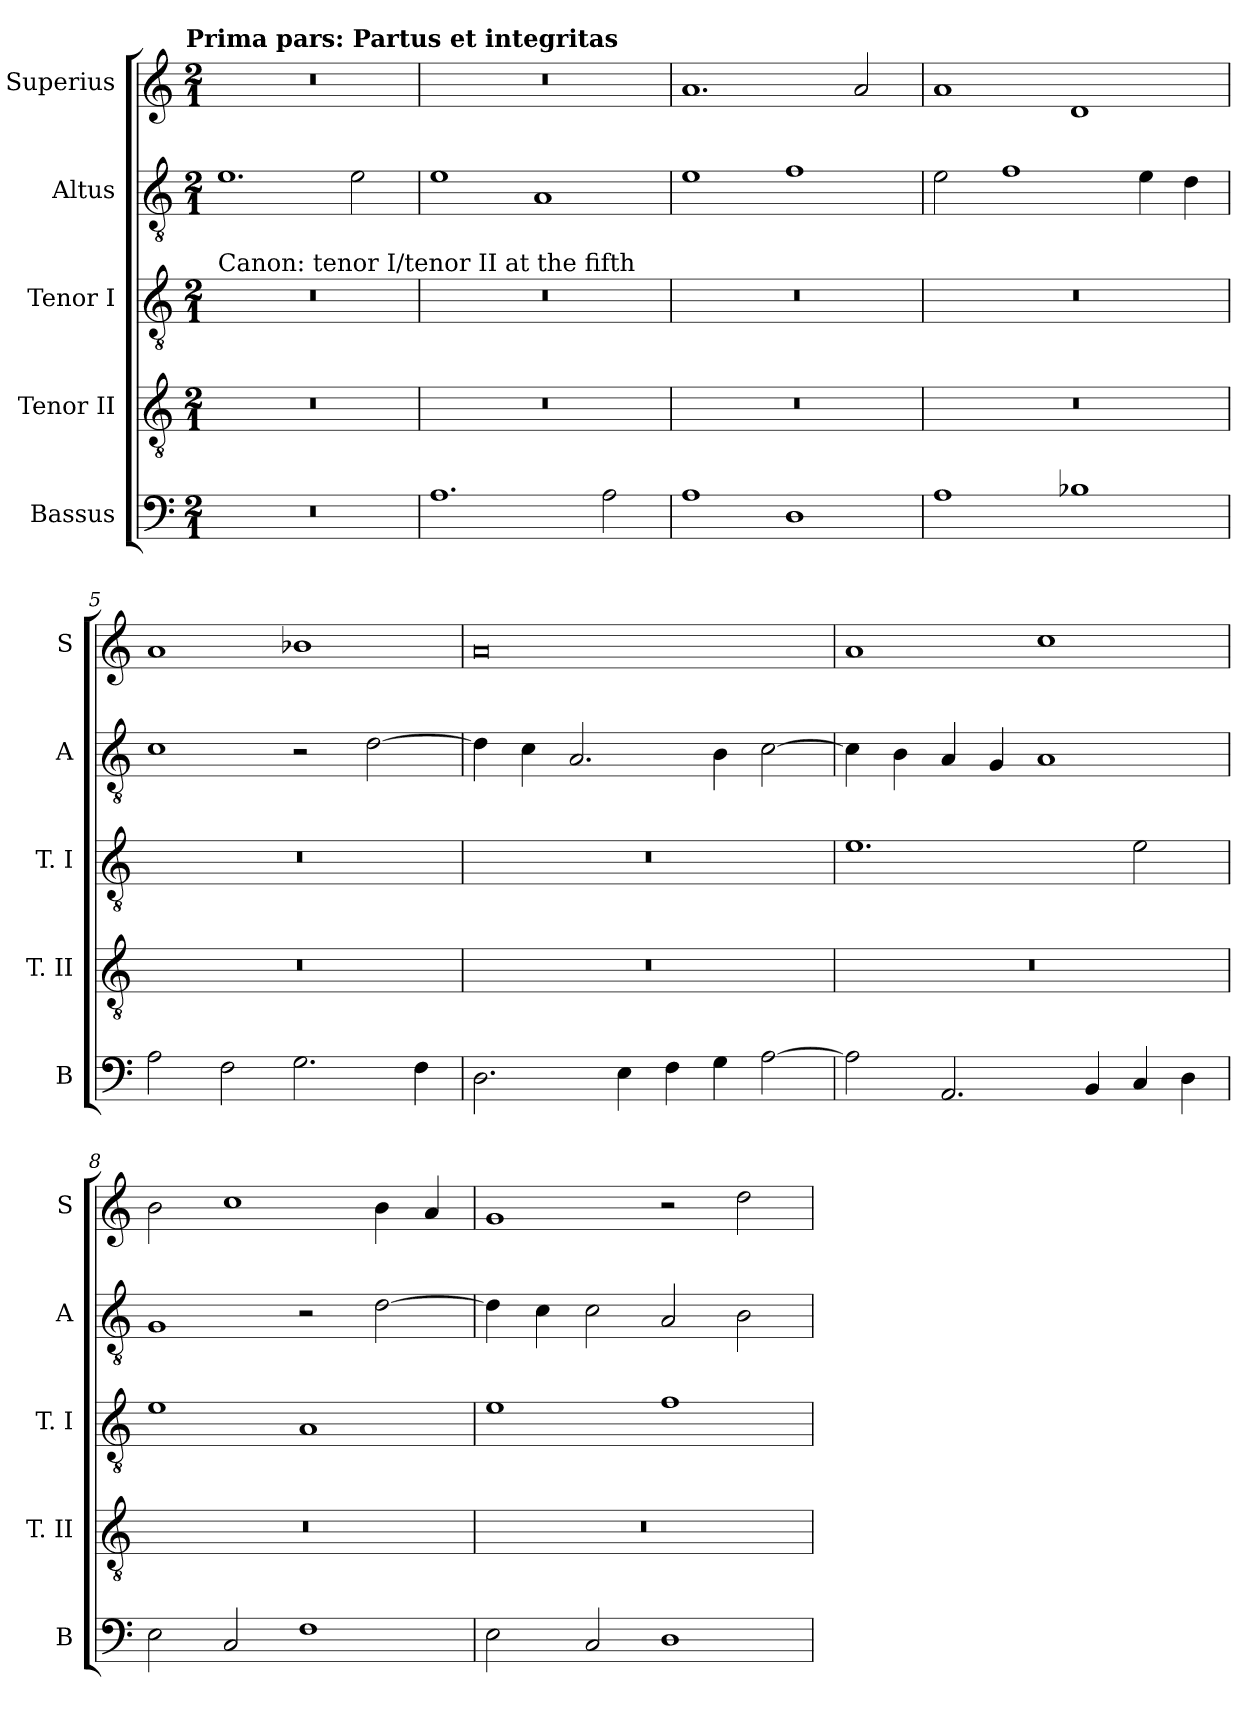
**kern	**kern	**kern	**kern	**kern
*part5	*part4	*part3	*part2	*part1
*staff5	*staff4	*staff3	*staff2	*staff1
*I"Bassus	*I"Tenor II	*I"Tenor I	*I"Altus	*I"Superius
*I'B	*I'T. II	*I'T. I	*I'A	*I'S
*clefF4	*clefGv2	*clefGv2	*clefGv2	*clefG2
*k[]	*k[]	*k[]	*k[]	*k[]
*C:	*C:	*C:	*C:	*C:
!!LO:TX:omd:t=Prima pars&colon; Partus et integritas
*M2/1	*M2/1	*M2/1	*M2/1	*M2/1
=1	=1	=1	=1	=1
!	!	!LO:TX:a:t=Canon&colon; tenor I/tenor II at the fifth	!	!
0r	0r	0r	1.e	0r
.	.	.	2e	.
=2	=2	=2	=2	=2
1.A	0r	0r	1e	0r
.	.	.	1A	.
2A	.	.	.	.
=3	=3	=3	=3	=3
1A	0r	0r	1e	1.a
1D	.	.	1f	.
.	.	.	.	2a
=4	=4	=4	=4	=4
1A	0r	0r	2e	1a
.	.	.	1f	.
1B-X	.	.	.	1d
.	.	.	4e	.
.	.	.	4d	.
=5	=5	=5	=5	=5
2A	0r	0r	1c	1a
2F	.	.	.	.
2.G	.	.	2r	1b-X
.	.	.	[2d	.
4F	.	.	.	.
=6	=6	=6	=6	=6
2.D	0r	0r	4d]	0a
.	.	.	4c	.
.	.	.	2.A	.
4E	.	.	.	.
4F	.	.	.	.
4G	.	.	4B	.
[2A	.	.	[2c	.
=7	=7	=7	=7	=7
2A]	0r	1.e	4c]	1a
.	.	.	4B	.
2.AA	.	.	4A	.
.	.	.	4G	.
.	.	.	1A	1cc
4BB	.	.	.	.
4C	.	2e	.	.
4D	.	.	.	.
=8	=8	=8	=8	=8
2E	0r	1e	1G	2b
2C	.	.	.	1cc
1F	.	1A	2r	.
.	.	.	[2d	4b
.	.	.	.	4a
=9	=9	=9	=9	=9
2E	0r	1e	4d]	1g
.	.	.	4c	.
2C	.	.	2c	.
1D	.	1f	2A	2r
.	.	.	2B	2dd
=	=	=	=	=
*-	*-	*-	*-	*-
